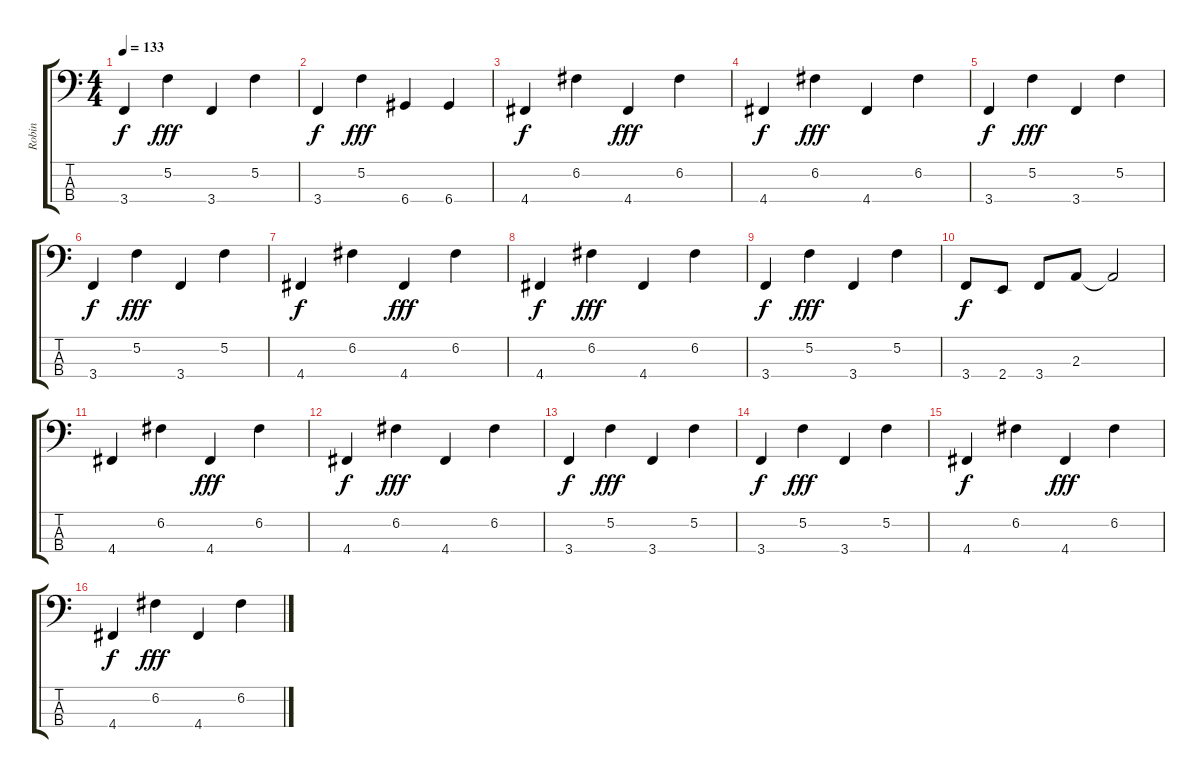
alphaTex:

\track ("Robin" "Robin") {instrument electricbasspick}
\staff {score tabs}
\tuning (F2 C2 G1 D1) {hide}
\ts (4 4)
\tempo 133
\clef f4
\ks c
3.4.4{dy f} 5.2.4{dy fff} 3.4.4 5.2.4 |
3.4.4{dy f} 5.2.4{dy fff} 6.4.4 6.4.4 |
4.4.4{dy f} 6.2.4 4.4.4{dy fff} 6.2.4 |
4.4.4{dy f} 6.2.4{dy fff} 4.4.4 6.2.4 |
3.4.4{dy f} 5.2.4{dy fff} 3.4.4 5.2.4 |
3.4.4{dy f} 5.2.4{dy fff} 3.4.4 5.2.4 |
4.4.4{dy f} 6.2.4 4.4.4{dy fff} 6.2.4 |
4.4.4{dy f} 6.2.4{dy fff} 4.4.4 6.2.4 |
3.4.4{dy f} 5.2.4{dy fff} 3.4.4 5.2.4 |
3.4.8{dy f} 2.4.8 3.4.8 2.3.8 2.3{t}.2 |
4.4.4 6.2.4 4.4.4{dy fff} 6.2.4 |
4.4.4{dy f} 6.2.4{dy fff} 4.4.4 6.2.4 |
3.4.4{dy f} 5.2.4{dy fff} 3.4.4 5.2.4 |
3.4.4{dy f} 5.2.4{dy fff} 3.4.4 5.2.4 |
4.4.4{dy f} 6.2.4 4.4.4{dy fff} 6.2.4 |
4.4.4{dy f} 6.2.4{dy fff} 4.4.4 6.2.4
